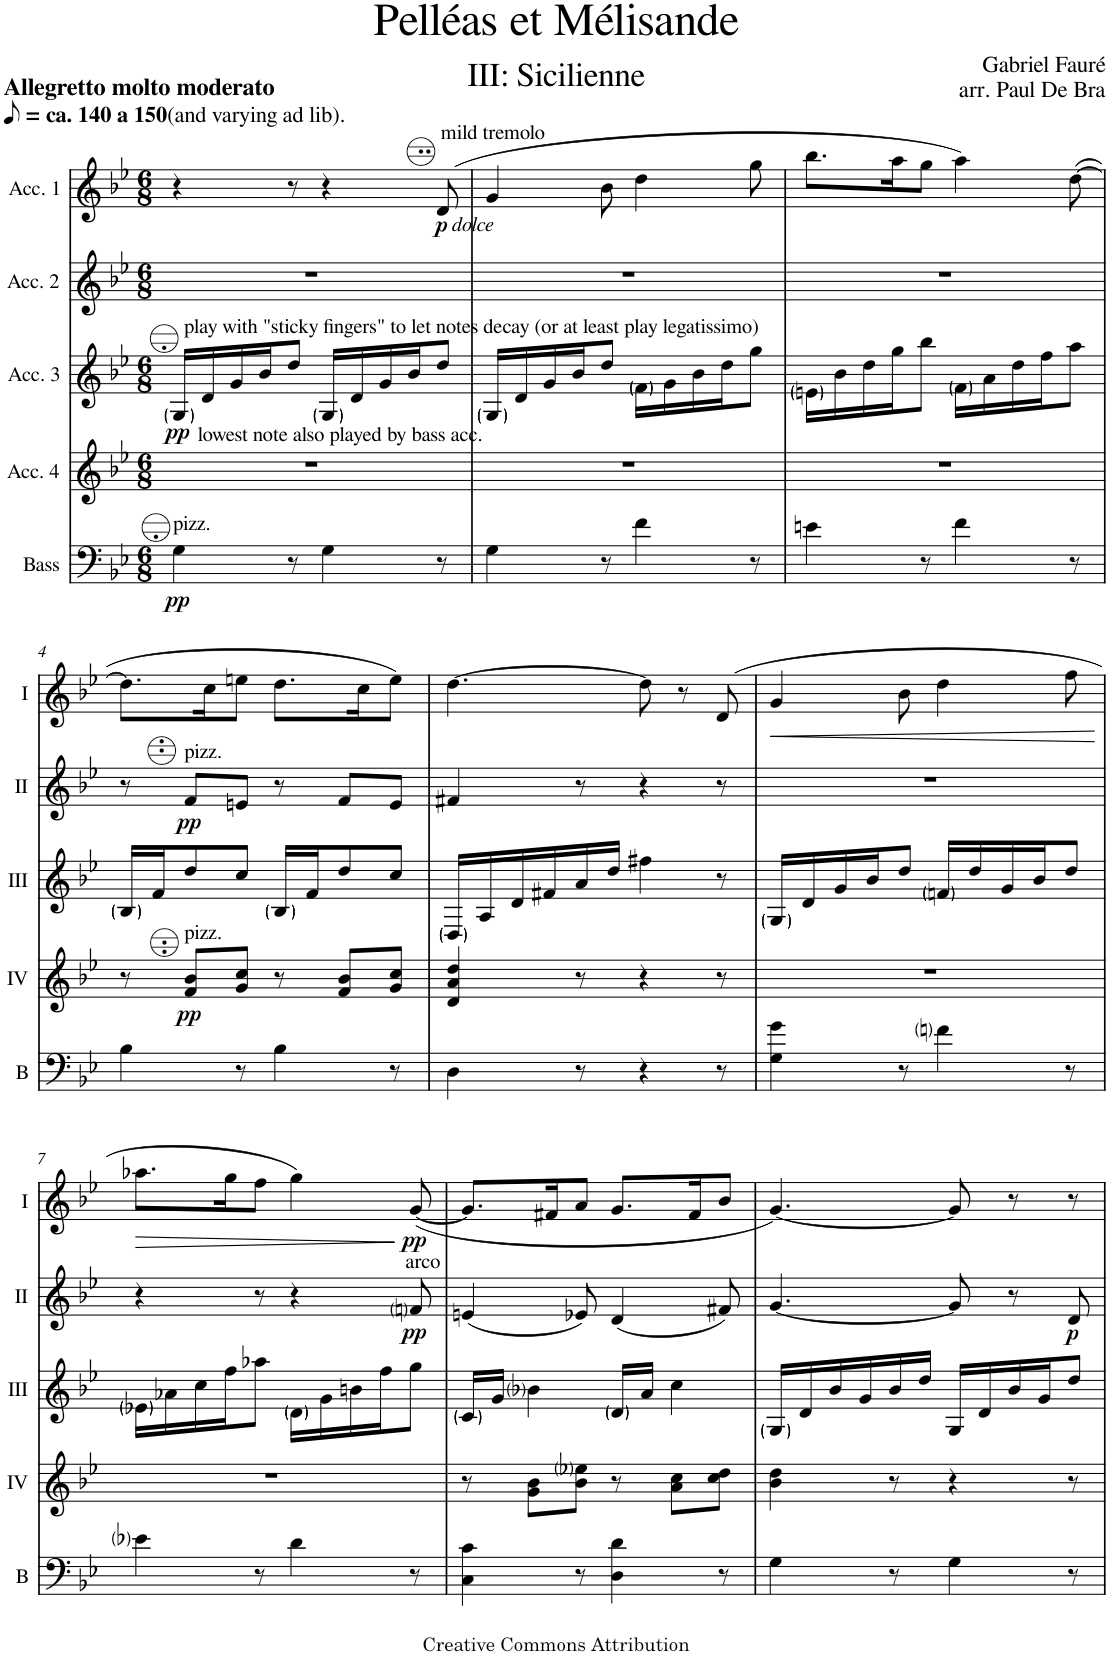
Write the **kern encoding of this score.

**kern	**dynam	**kern	**dynam	**kern	**dynam	**kern	**dynam	**kern	**dynam
*part5	*part5	*part4	*part4	*part3	*part3	*part2	*part2	*part1	*part1
*staff5	*staff5	*staff4	*staff4	*staff3	*staff3	*staff2	*staff2	*staff1	*staff1
*I"Bass	*	*I"Acc. 4	*	*I"Acc. 3	*	*I"Acc. 2	*	*I"Acc. 1	*
*I'B	*	*	*	*	*	*	*	*	*
*clefF4	*	*clefG2	*	*clefG2	*	*clefG2	*	*clefG2	*
*Trd7c12	*	*Trd7c12	*	*Trd7c12	*	*	*	*	*
*k[b-e-]	*	*k[b-e-]	*	*k[b-e-]	*	*k[b-e-]	*	*k[b-e-]	*
*M6/8	*	*M6/8	*	*M6/8	*	*M6/8	*	*M6/8	*
=1	=1	=1	=1	=1	=1	=1	=1	=1	=1
!	!	!	!	!	!	!	!	!LO:TX:a:B:t=ca. 140 a 150	!
!	!	!	!	!	!	!	!	!LO:TX:a:t=(and varying ad lib).	!
!	!	!	!	!	!	!	!	!LO:TX:a:B:t=Allegretto molto moderato	!
!	!	!	!	!LO:TX:a:t=play with "sticky fingers" to let notes decay (or at least play legatissimo)	!	!	!	!	!
!	!	!	!	!LO:TX:b:t=lowest note also played by bass acc.	!	!	!	!	!
!LO:TX:a:t=pizz.	!	!	!	!	!	!	!	!	!
!	!LO:DY:b	!	!	!	!LO:DY:b	!	!	!	!
4G\	pp	2.r	.	16G/LL	pp	2.r	.	4r	.
.	.	.	.	16d/	.	.	.	.	.
.	.	.	.	16g/	.	.	.	.	.
.	.	.	.	16b-/J	.	.	.	.	.
8r	.	.	.	8dd/J	.	.	.	8r	.
4G\	.	.	.	16G/LL	.	.	.	4r	.
.	.	.	.	16d/	.	.	.	.	.
.	.	.	.	16g/	.	.	.	.	.
.	.	.	.	16b-/J	.	.	.	.	.
!	!	!	!	!	!	!	!	!LO:TX:b:i:t=dolce	!
!	!	!	!	!	!	!	!	!LO:TX:a:t=mild tremolo	!
!	!	!	!	!	!	!	!	!	!LO:DY:b
8r	.	.	.	8dd/J	.	.	.	(8d/	p
=2	=2	=2	=2	=2	=2	=2	=2	=2	=2
4G\	.	2.r	.	16G/LL	.	2.r	.	4g/	.
.	.	.	.	16d/	.	.	.	.	.
.	.	.	.	16g/	.	.	.	.	.
.	.	.	.	16b-/J	.	.	.	.	.
8r	.	.	.	8dd/J	.	.	.	8b-\	.
4f\	.	.	.	16f\LL	.	.	.	4dd\	.
.	.	.	.	16g\	.	.	.	.	.
.	.	.	.	16b-\	.	.	.	.	.
.	.	.	.	16dd\J	.	.	.	.	.
8r	.	.	.	8gg\J	.	.	.	8gg\	.
=3	=3	=3	=3	=3	=3	=3	=3	=3	=3
4en\	.	2.r	.	16en\LL	.	2.r	.	8.bb-\L	.
.	.	.	.	16b-\	.	.	.	.	.
.	.	.	.	16dd\	.	.	.	.	.
.	.	.	.	16gg\J	.	.	.	16aa\K	.
8r	.	.	.	8bb-\J	.	.	.	8gg\J	.
4f\	.	.	.	16f\LL	.	.	.	4aa\)	.
.	.	.	.	16a\	.	.	.	.	.
.	.	.	.	16dd\	.	.	.	.	.
.	.	.	.	16ff\J	.	.	.	.	.
8r	.	.	.	8aa\J	.	.	.	([8dd\	.
!!LO:LB:g=z
=4	=4	=4	=4	=4	=4	=4	=4	=4	=4
4B-\	.	8r	.	16B-/LL	.	8r	.	8.dd\L]	.
.	.	.	.	16f/J	.	.	.	.	.
!	!	!	!	!	!	!LO:TX:a:t=pizz.	!	!	!
!	!	!LO:TX:a:t=pizz.	!	!	!	!	!	!	!
!	!	!	!LO:DY:b	!	!	!	!LO:DY:b	!	!
.	.	8f/ 8b-/L	pp	8dd/	.	8f/L	pp	.	.
.	.	.	.	.	.	.	.	16cc\K	.
8r	.	8g/ 8cc/J	.	8cc/J	.	8en/J	.	8een\J	.
4B-\	.	8r	.	16B-/LL	.	8r	.	8.dd\L	.
.	.	.	.	16f/J	.	.	.	.	.
.	.	8f/ 8b-/L	.	8dd/	.	8f/L	.	.	.
.	.	.	.	.	.	.	.	16cc\K	.
8r	.	8g/ 8cc/J	.	8cc/J	.	8e/J	.	8ee\J)	.
=5	=5	=5	=5	=5	=5	=5	=5	=5	=5
4D\	.	4d/ 4a/ 4dd/	.	16D/LL	.	4f#X/	.	[4.dd\	.
.	.	.	.	16A/	.	.	.	.	.
.	.	.	.	16d/	.	.	.	.	.
.	.	.	.	16f#X/	.	.	.	.	.
8r	.	8r	.	16a/	.	8r	.	.	.
.	.	.	.	16dd/JJ	.	.	.	.	.
4r	.	4r	.	4ff#X\	.	4r	.	8dd\]	.
.	.	.	.	.	.	.	.	8r	.
8r	.	8r	.	8r	.	8r	.	(8d/	.
=6	=6	=6	=6	=6	=6	=6	=6	=6	=6
!	!	!	!	!	!	!	!	!	!LO:HP:b
4G\ 4g\	.	2.r	.	16G/LL	.	2.r	.	4g/	<
.	.	.	.	16d/	.	.	.	.	.
.	.	.	.	16g/	.	.	.	.	.
.	.	.	.	16b-/J	.	.	.	.	.
8r	.	.	.	8dd/J	.	.	.	8b-\	.
4fni\	.	.	.	16fni/LL	.	.	.	4dd\	.
.	.	.	.	16dd/	.	.	.	.	.
.	.	.	.	16g/	.	.	.	.	.
.	.	.	.	16b-/J	.	.	.	.	.
8r	.	.	.	8dd/J	.	.	.	8ff\	.
.	.	.	.	.	.	.	.	.	[
!!LO:LB:g=z
=7	=7	=7	=7	=7	=7	=7	=7	=7	=7
!	!	!	!	!	!	!	!	!	!LO:HP:b
4e-i\	.	2.r	.	16e-i\LL	.	4r	.	8.aa-X\L	>
.	.	.	.	16a-X\	.	.	.	.	.
.	.	.	.	16cc\	.	.	.	.	.
.	.	.	.	16ff\J	.	.	.	16gg\K	.
8r	.	.	.	8aa-X\J	.	8r	.	8ff\J	.
4d\	.	.	.	16d\LL	.	4r	.	4gg\)	.
.	.	.	.	16g\	.	.	.	.	.
.	.	.	.	16bn\	.	.	.	.	.
.	.	.	.	16ff\J	.	.	.	.	.
!	!	!	!	!	!	!LO:TX:a:t=arco	!	!	!
!	!	!	!	!	!	!	!LO:DY:b	!	!LO:DY:n=1:b
8r	.	.	.	8gg\J	.	8fni/	pp	([8g/	] pp
=8	=8	=8	=8	=8	=8	=8	=8	=8	=8
4C\ 4c\	.	8r	.	16c/LL	.	(4en/	.	8.g/L]	.
.	.	.	.	16g/JJ	.	.	.	.	.
.	.	8g\ 8b-\L	.	4b-i\	.	.	.	.	.
.	.	.	.	.	.	.	.	16f#X/K	.
8r	.	8b-\ 8ee-i\J	.	.	.	8e-X/)	.	8a/J	.
4D\ 4d\	.	8r	.	16d/LL	.	(4d/	.	8.g/L	.
.	.	.	.	16a/JJ	.	.	.	.	.
.	.	8a\ 8cc\L	.	4cc\	.	.	.	.	.
.	.	.	.	.	.	.	.	16f#/K	.
8r	.	8cc\ 8dd\J	.	.	.	8f#X/)	.	8b-/J	.
=9	=9	=9	=9	=9	=9	=9	=9	=9	=9
4G\	.	4b-\ 4dd\	.	16G/LL	.	[4.g/	.	[4.g/)	.
.	.	.	.	16d/	.	.	.	.	.
.	.	.	.	16b-/	.	.	.	.	.
.	.	.	.	16g/	.	.	.	.	.
8r	.	8r	.	16b-/	.	.	.	.	.
.	.	.	.	16dd/JJ	.	.	.	.	.
4G\	.	4r	.	16G/LL	.	8g/]	.	8g/]	.
.	.	.	.	16d/	.	.	.	.	.
.	.	.	.	16b-/	.	8r	.	8r	.
.	.	.	.	16g/J	.	.	.	.	.
!	!	!	!	!	!	!	!LO:DY:b	!	!
8r	.	8r	.	8dd/J	.	8d/	p	8r	.
=	=	=	=	=	=	=	=	=	=
*-	*-	*-	*-	*-	*-	*-	*-	*-	*-
